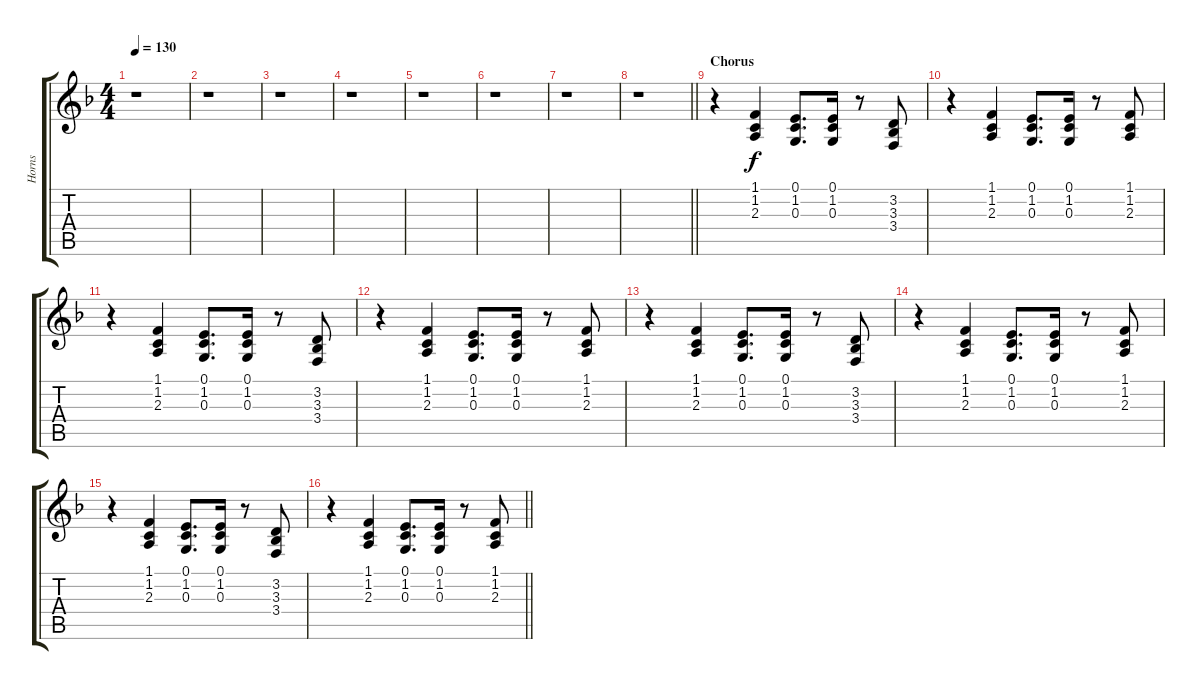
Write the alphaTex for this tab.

\track ("Horns" "Horns") {instrument synthbrass1}
\staff {score tabs}
\tuning (E4 B3 G3 D3 A2 E2) {hide}
\ts (4 4)
\tempo 130
\clef g2
\ks f
r.1{dy f} |
r.1 |
r.1 |
r.1 |
r.1 |
r.1 |
r.1 |
\barLineRight lightlight
r.1 |
\section ("" "Chorus")
r.4 (1.1 1.2 2.3).4 (0.1 1.2 0.3).8{d} (0.1 1.2 0.3).16 r.8 (3.2 3.3 3.4).8 |
r.4 (1.1 1.2 2.3).4 (0.1 1.2 0.3).8{d} (0.1 1.2 0.3).16 r.8 (1.1 1.2 2.3).8 |
r.4 (1.1 1.2 2.3).4 (0.1 1.2 0.3).8{d} (0.1 1.2 0.3).16 r.8 (3.2 3.3 3.4).8 |
r.4 (1.1 1.2 2.3).4 (0.1 1.2 0.3).8{d} (0.1 1.2 0.3).16 r.8 (1.1 1.2 2.3).8 |
r.4 (1.1 1.2 2.3).4 (0.1 1.2 0.3).8{d} (0.1 1.2 0.3).16 r.8 (3.2 3.3 3.4).8 |
r.4 (1.1 1.2 2.3).4 (0.1 1.2 0.3).8{d} (0.1 1.2 0.3).16 r.8 (1.1 1.2 2.3).8 |
r.4 (1.1 1.2 2.3).4 (0.1 1.2 0.3).8{d} (0.1 1.2 0.3).16 r.8 (3.2 3.3 3.4).8 |
\barLineRight lightlight
r.4 (1.1 1.2 2.3).4 (0.1 1.2 0.3).8{d} (0.1 1.2 0.3).16 r.8 (1.1 1.2 2.3).8
